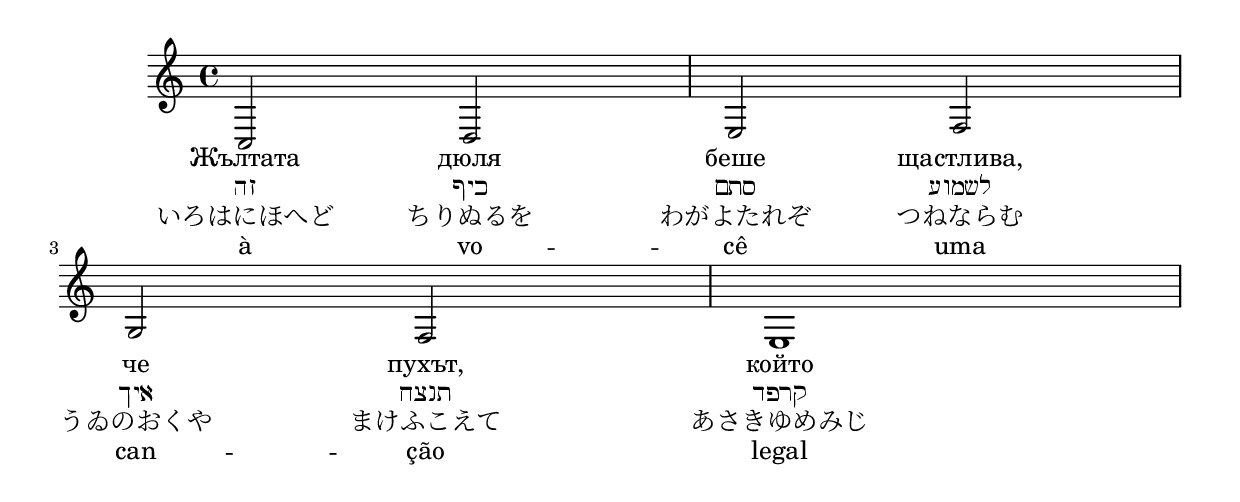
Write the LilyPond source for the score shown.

%% Do not edit this file; it is auto-generated from input/new
%% This file is in the public domain.
\version "2.11.49"

%% Edit this file using a Unicode aware editor, such as GVIM, GEDIT, Emacs

%{

You may have to install additional fonts.

Red Hat Fedora

    taipeifonts fonts-xorg-truetype ttfonts-ja fonts-arabic \
   ttfonts-zh_CN fonts-ja fonts-hebrew 

Debian GNU/Linux

   apt-get install emacs-intl-fonts xfonts-intl-.* \
  ttf-kochi-gothic ttf-kochi-mincho \
  xfonts-bolkhov-75dpi xfonts-cronyx-100dpi xfonts-cronyx-75dpi 
%} 

\header {
  lsrtags = "text"
  texidoc = "Various scripts may be used for texts (like titles and
lyrics) by entering them in UTF-8 encoding, and using a Pango based
backend.  Depending on the fonts installed, this fragment will
render Bulgarian (Cyrillic), Hebrew, Japanese and Portuguese.
"
  doctitle = "UTF-8"
} % begin verbatim

% end verbatim - this comment is a hack to prevent texinfo.tex
% from choking on non-European UTF-8 subsets
% Cyrillic font
bulgarian = \lyricmode {
  Жълтата дюля беше щастлива, че пухът, който цъфна, замръзна като гьон.
}

hebrew = \lyricmode {
  זה כיף סתם לשמוע איך תנצח קרפד עץ טוב בגן.
}

japanese = \lyricmode {
  いろはにほへど ちりぬるを
  わがよたれぞ  つねならむ
  うゐのおくや  まけふこえて
  あさきゆめみじ ゑひもせず
}

% "a legal song to you"
portuguese = \lyricmode {
  à vo -- cê uma can -- ção legal
}

\relative  {
  c2 d
  e2 f
  g2 f
  e1
}
\addlyrics { \bulgarian }
\addlyrics { \hebrew }
\addlyrics { \japanese }
\addlyrics { \portuguese }
